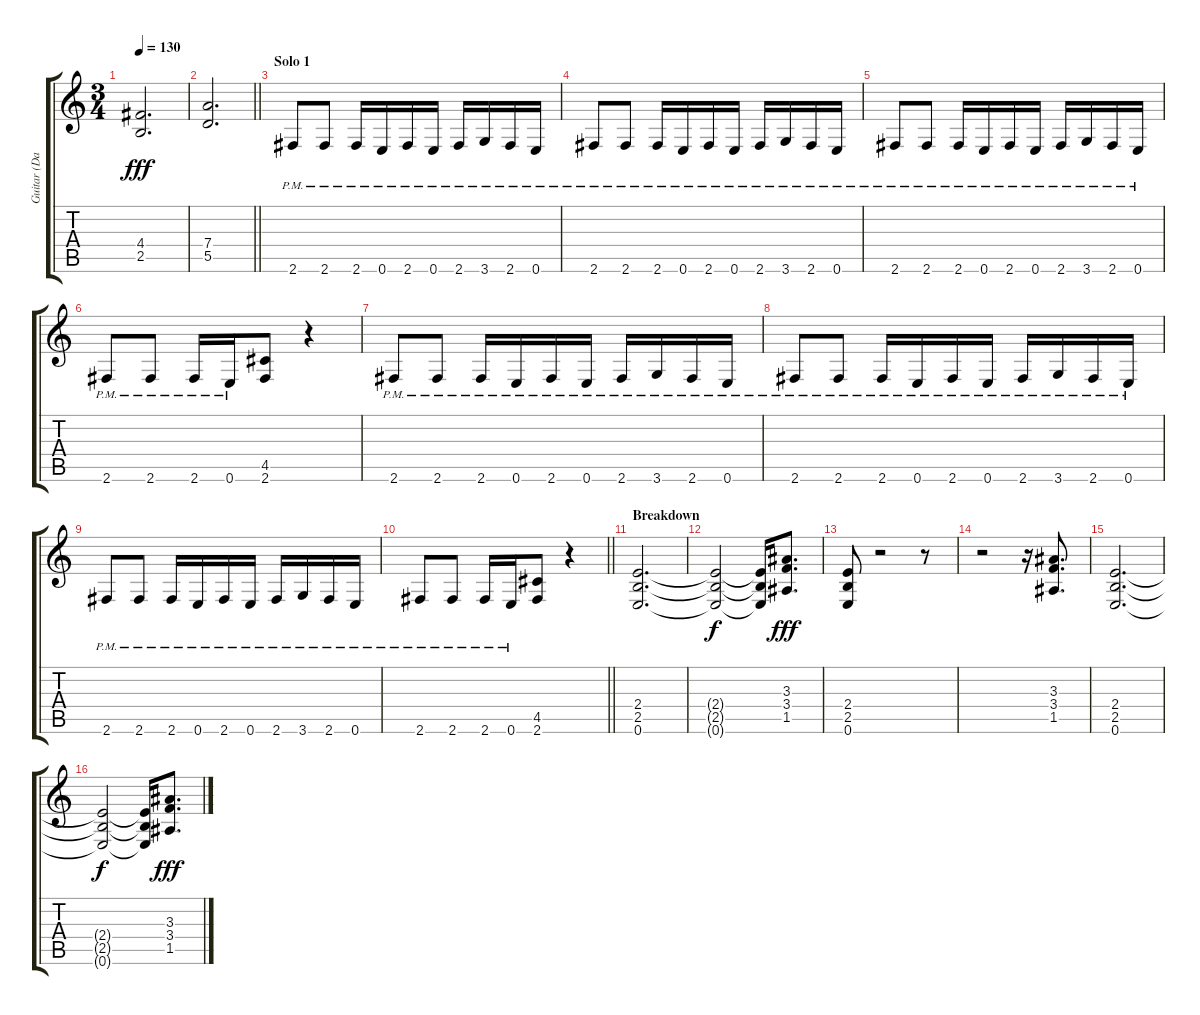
\track ("Guitar (Dave)" "Guitar (Da") {instrument distortionguitar}
\staff {score tabs}
\tuning (E4 B3 G3 D3 A2 E2) {hide}
\ts (3 4)
\tempo 130
\clef g2
\ks c
(4.4 2.5).2{d dy fff} |
\barLineRight lightlight
(7.4 5.5).2{d} |
\section ("" "Solo 1")
2.6{pm}.8 2.6{pm}.8 2.6{pm}.16 0.6{pm}.16 2.6{pm}.16 0.6{pm}.16 2.6{pm}.16 3.6{pm}.16 2.6{pm}.16 0.6{pm}.16 |
2.6{pm}.8 2.6{pm}.8 2.6{pm}.16 0.6{pm}.16 2.6{pm}.16 0.6{pm}.16 2.6{pm}.16 3.6{pm}.16 2.6{pm}.16 0.6{pm}.16 |
2.6{pm}.8 2.6{pm}.8 2.6{pm}.16 0.6{pm}.16 2.6{pm}.16 0.6{pm}.16 2.6{pm}.16 3.6{pm}.16 2.6{pm}.16 0.6{pm}.16 |
2.6{pm}.8 2.6{pm}.8 2.6{pm}.16 0.6{pm}.16 (4.5 2.6).8 r.4 |
2.6{pm}.8 2.6{pm}.8 2.6{pm}.16 0.6{pm}.16 2.6{pm}.16 0.6{pm}.16 2.6{pm}.16 3.6{pm}.16 2.6{pm}.16 0.6{pm}.16 |
2.6{pm}.8 2.6{pm}.8 2.6{pm}.16 0.6{pm}.16 2.6{pm}.16 0.6{pm}.16 2.6{pm}.16 3.6{pm}.16 2.6{pm}.16 0.6{pm}.16 |
2.6{pm}.8 2.6{pm}.8 2.6{pm}.16 0.6{pm}.16 2.6{pm}.16 0.6{pm}.16 2.6{pm}.16 3.6{pm}.16 2.6{pm}.16 0.6{pm}.16 |
\barLineRight lightlight
2.6{pm}.8 2.6{pm}.8 2.6{pm}.16 0.6{pm}.16 (4.5 2.6).8 r.4 |
\section ("" "Breakdown")
(2.4 2.5 0.6).2{d} |
(2.4{t} 2.5{t} 0.6{t}).2{dy f} (2.4{t} 2.5{t} 0.6{t}).16 (3.3 3.4 1.5).8{d dy fff} |
(2.4 2.5 0.6).8 r.2 r.8 |
r.2 r.16 (3.3 3.4 1.5).8{d} |
(2.4 2.5 0.6).2{d} |
(2.4{t} 2.5{t} 0.6{t}).2{dy f} (2.4{t} 2.5{t} 0.6{t}).16 (3.3 3.4 1.5).8{d dy fff}
